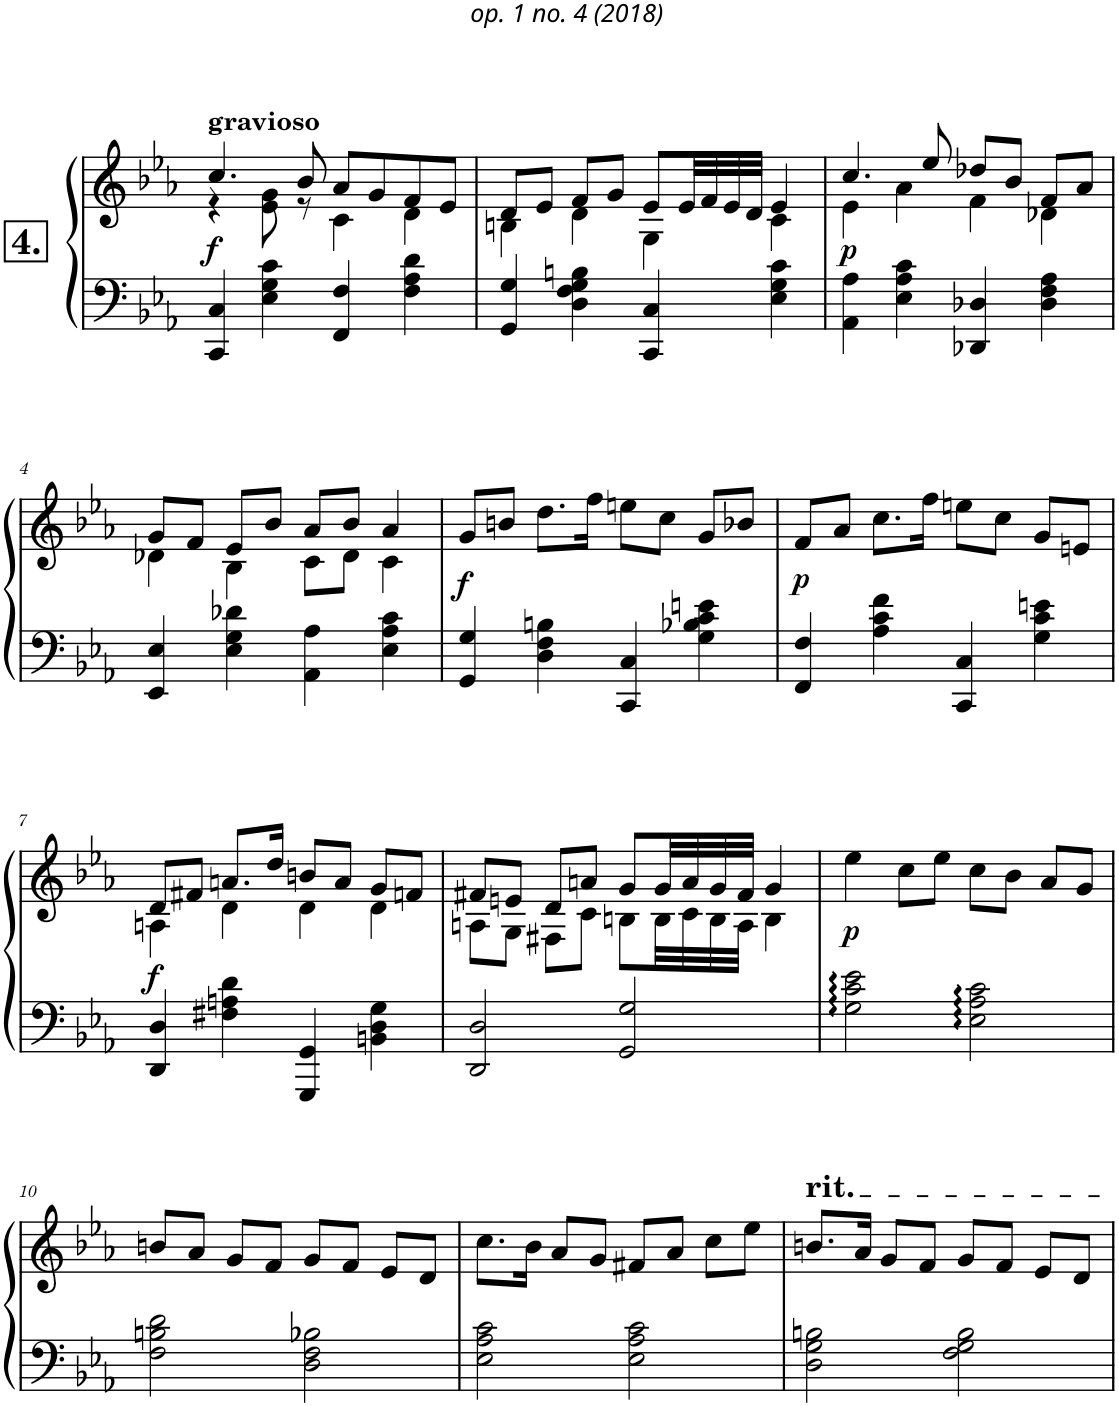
**kern	**kern	**dynam
*part1	*part1	*part1
*staff2	*staff1	*staff1/2
*I"Piano	*	*
*I'Pno.	*	*
*clefF4	*clefG2	*
*k[b-e-a-]	*k[b-e-a-]	*
!!LO:REH:place=s1:b:B:cj:fs=14:t=4.
=1	=1	=1
*	*^	*
!	!LO:TX:a:B:t=gravioso	!	!
!	!	!	!LO:DY:b
4CC/ 4C/	4.cc/	4r	f
4E-\ 4G\ 4c\	.	8e-\ 8g\	.
.	8b-/	8r	.
4FF/ 4F/	8a-/L	4c\	.
.	8g/	.	.
4F\ 4A-\ 4d\	8f/	4d\	.
.	8e-/J	.	.
=2	=2	=2	=2
4GG/ 4G/	8d/L	4Bn\	.
.	8e-/J	.	.
4D\ 4F\ 4G\ 4Bn\	8f/L	4d\	.
.	8g/J	.	.
4CC/ 4C/	8e-/L	4G\	.
.	32e-/LL	.	.
.	32f/	.	.
.	32e-/	.	.
.	32d/JJJ	.	.
4E-\ 4G\ 4c\	4e-/	4c\	.
=3	=3	=3	=3
!	!	!	!LO:DY:b
4AA-\ 4A-\	4.cc/	4e-\	p
4E-\ 4A-\ 4c\	.	4a-\	.
.	8ee-/	.	.
4DD-X/ 4D-X/	8dd-X/L	4f\	.
.	8b-/J	.	.
4D-\ 4F\ 4A-\	8f/L	4d-X\	.
.	8a-/J	.	.
!!LO:LB:g=z	!!
=4	=4	=4	=4
4EE-/ 4E-/	8g/L	4d-X\	.
.	8f/J	.	.
4E-\ 4G\ 4d-X\	8e-/L	4B-\	.
.	8b-/J	.	.
4AA-\ 4A-\	8a-/L	8c\L	.
.	8b-/J	8d-\J	.
4E-\ 4A-\ 4c\	4a-/	4c\	.
=5	=5	=5	=5
!	!	!	!LO:DY:b
*	*v	*v	*
4GG/ 4G/	8g/L	f
.	8bn/J	.
4D\ 4F\ 4Bn\	8.dd\L	.
.	16ff\Jk	.
4CC/ 4C/	8een\L	.
.	8cc\J	.
4G\ 4B-X\ 4c\ 4en\	8g/L	.
.	8b-X/J	.
=6	=6	=6
!	!	!LO:DY:b
4FF/ 4F/	8f/L	p
.	8a-/J	.
4A-\ 4c\ 4f\	8.cc\L	.
.	16ff\Jk	.
4CC/ 4C/	8een\L	.
.	8cc\J	.
4G\ 4c\ 4en\	8g/L	.
.	8en/J	.
!!LO:LB:g=z
=7	=7	=7
*	*^	*
!	!	!	!LO:DY:b
4DD/ 4D/	8d/L	4An\	f
.	8f#X/J	.	.
4F#X\ 4An\ 4d\	8.an/L	4d\	.
.	16dd/Jk	.	.
4GGG/ 4GG/	8bn/L	4d\	.
.	8a/J	.	.
4BBn\ 4D\ 4G\	8g/L	4d\	.
.	8fn/J	.	.
=8	=8	=8	=8
2DD/ 2D/	8f#X/L	8An\L	.
.	8en/J	8G\J	.
.	8d/L	8F#X\L	.
.	8an/J	8c\J	.
2GG/ 2G/	8g/L	8Bn\L	.
.	32g/LL	32B\LL	.
.	32a/	32c\	.
.	32g/	32B\	.
.	32f#/JJJ	32A\JJJ	.
.	4g/	4B\	.
=9	=9	=9	=9
!	!	!	!LO:DY:b
*	*v	*v	*
2G\ 2c\ 2e-\	4ee-\	p
.	8cc\L	.
.	8ee-\J	.
2E-\ 2A-\ 2c\	8cc\L	.
.	8b-\J	.
.	8a-/L	.
.	8g/J	.
!!LO:LB:g=z
=10	=10	=10
2F\ 2Bn\ 2d\	8bn/L	.
.	8a-/J	.
.	8g/L	.
.	8f/J	.
2D\ 2F\ 2B-X\	8g/L	.
.	8f/J	.
.	8e-/L	.
.	8d/J	.
=11	=11	=11
2E-\ 2A-\ 2c\	8.cc\L	.
.	16b-\Jk	.
.	8a-/L	.
.	8g/J	.
2E-\ 2A-\ 2c\	8f#X/L	.
.	8a-/J	.
.	8cc\L	.
.	8ee-\J	.
=12	=12	=12
!	!LO:TX:a:t=rit.	!
2D\ 2G\ 2Bn\	8.bn/L	.
.	16a-/Jk	.
.	8g/L	.
.	8f/J	.
2F\ 2G\ 2B\	8g/L	.
.	8f/J	.
.	8e-/L	.
.	8d/J	.
=	=	=
*-	*-	*-
